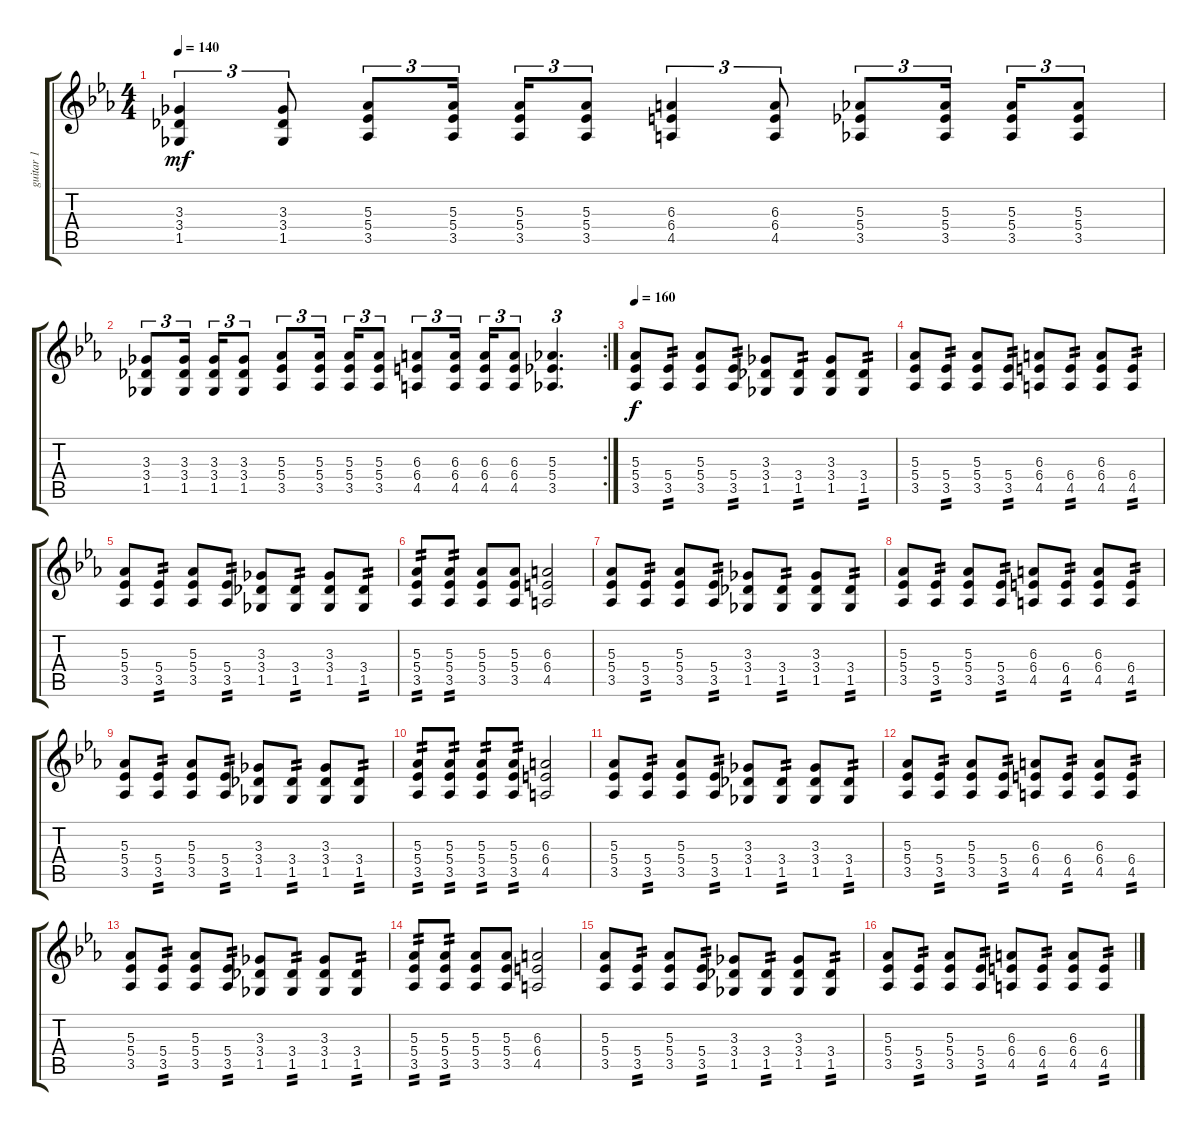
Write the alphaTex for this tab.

\track ("guitar 1" "guitar 1") {instrument distortionguitar}
\staff {score tabs}
\tuning (C4 G3 Eb3 Bb2 F2 C2) {hide}
\ts (4 4)
\tempo 140
\clef g2
\ks cminor
(3.3 3.4 1.5).4{tu (3 2) dy mf} (3.3 3.4 1.5).8{tu (3 2)} (5.3 5.4 3.5).8{tu (3 2)} (5.3 5.4 3.5).16{tu (3 2) beam splitsecondary} (5.3 5.4 3.5).16{tu (3 2)} (5.3 5.4 3.5).8{tu (3 2)} (6.3 6.4 4.5).4{tu (3 2)} (6.3 6.4 4.5).8{tu (3 2)} (5.3 5.4 3.5).8{tu (3 2)} (5.3 5.4 3.5).16{tu (3 2) beam splitsecondary} (5.3 5.4 3.5).16{tu (3 2)} (5.3 5.4 3.5).8{tu (3 2)} |
\rc 2
(3.3 3.4 1.5).8{tu (3 2)} (3.3 3.4 1.5).16{tu (3 2) beam splitsecondary} (3.3 3.4 1.5).16{tu (3 2)} (3.3 3.4 1.5).8{tu (3 2)} (5.3 5.4 3.5).8{tu (3 2)} (5.3 5.4 3.5).16{tu (3 2) beam splitsecondary} (5.3 5.4 3.5).16{tu (3 2)} (5.3 5.4 3.5).8{tu (3 2)} (6.3 6.4 4.5).8{tu (3 2)} (6.3 6.4 4.5).16{tu (3 2) beam splitsecondary} (6.3 6.4 4.5).16{tu (3 2)} (6.3 6.4 4.5).8{tu (3 2)} (5.3 5.4 3.5).4{d tu (3 2)} |
\tempo 160
(5.3 5.4 3.5).8{dy f} (5.4 3.5).8{tp 2} (5.3 5.4 3.5).8 (5.4 3.5).8{tp 2} (3.3 3.4 1.5).8 (3.4 1.5).8{tp 2} (3.3 3.4 1.5).8 (3.4 1.5).8{tp 2} |
(5.3 5.4 3.5).8 (5.4 3.5).8{tp 2} (5.3 5.4 3.5).8 (5.4 3.5).8{tp 2} (6.3 6.4 4.5).8 (6.4 4.5).8{tp 2} (6.3 6.4 4.5).8 (6.4 4.5).8{tp 2} |
(5.3 5.4 3.5).8 (5.4 3.5).8{tp 2} (5.3 5.4 3.5).8 (5.4 3.5).8{tp 2} (3.3 3.4 1.5).8 (3.4 1.5).8{tp 2} (3.3 3.4 1.5).8 (3.4 1.5).8{tp 2} |
(5.3 5.4 3.5).8{tp 2} (5.3 5.4 3.5).8{tp 2} (5.3 5.4 3.5).8 (5.3 5.4 3.5).8 (6.3 6.4 4.5).2 |
(5.3 5.4 3.5).8 (5.4 3.5).8{tp 2} (5.3 5.4 3.5).8 (5.4 3.5).8{tp 2} (3.3 3.4 1.5).8 (3.4 1.5).8{tp 2} (3.3 3.4 1.5).8 (3.4 1.5).8{tp 2} |
(5.3 5.4 3.5).8 (5.4 3.5).8{tp 2} (5.3 5.4 3.5).8 (5.4 3.5).8{tp 2} (6.3 6.4 4.5).8 (6.4 4.5).8{tp 2} (6.3 6.4 4.5).8 (6.4 4.5).8{tp 2} |
(5.3 5.4 3.5).8 (5.4 3.5).8{tp 2} (5.3 5.4 3.5).8 (5.4 3.5).8{tp 2} (3.3 3.4 1.5).8 (3.4 1.5).8{tp 2} (3.3 3.4 1.5).8 (3.4 1.5).8{tp 2} |
(5.3 5.4 3.5).8{tp 2} (5.3 5.4 3.5).8{tp 2} (5.3 5.4 3.5).8{tp 2} (5.3 5.4 3.5).8{tp 2} (6.3 6.4 4.5).2 |
(5.3 5.4 3.5).8 (5.4 3.5).8{tp 2} (5.3 5.4 3.5).8 (5.4 3.5).8{tp 2} (3.3 3.4 1.5).8 (3.4 1.5).8{tp 2} (3.3 3.4 1.5).8 (3.4 1.5).8{tp 2} |
(5.3 5.4 3.5).8 (5.4 3.5).8{tp 2} (5.3 5.4 3.5).8 (5.4 3.5).8{tp 2} (6.3 6.4 4.5).8 (6.4 4.5).8{tp 2} (6.3 6.4 4.5).8 (6.4 4.5).8{tp 2} |
(5.3 5.4 3.5).8 (5.4 3.5).8{tp 2} (5.3 5.4 3.5).8 (5.4 3.5).8{tp 2} (3.3 3.4 1.5).8 (3.4 1.5).8{tp 2} (3.3 3.4 1.5).8 (3.4 1.5).8{tp 2} |
(5.3 5.4 3.5).8{tp 2} (5.3 5.4 3.5).8{tp 2} (5.3 5.4 3.5).8 (5.3 5.4 3.5).8 (6.3 6.4 4.5).2 |
(5.3 5.4 3.5).8 (5.4 3.5).8{tp 2} (5.3 5.4 3.5).8 (5.4 3.5).8{tp 2} (3.3 3.4 1.5).8 (3.4 1.5).8{tp 2} (3.3 3.4 1.5).8 (3.4 1.5).8{tp 2} |
(5.3 5.4 3.5).8 (5.4 3.5).8{tp 2} (5.3 5.4 3.5).8 (5.4 3.5).8{tp 2} (6.3 6.4 4.5).8 (6.4 4.5).8{tp 2} (6.3 6.4 4.5).8 (6.4 4.5).8{tp 2}
